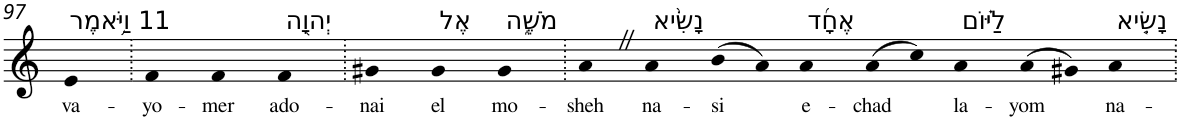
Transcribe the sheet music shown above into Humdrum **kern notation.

**kern	**text
*part1	*part1
*staff1	*staff1
*I"Piano	*
*I'Pno	*
!!LO:PB:g=z
*clefG2	*
*k[]	*
=97	=97
!LO:TX:a:t=11 וַיֹּ֥אמֶר	!
!	!LO:LY:b
4e	va-
=98.	=98.
!	!LO:LY:b
4f	-yo-
!	!LO:LY:b
4f	-mer
!LO:TX:a:t=יְהוָ֖ה	!
!	!LO:LY:b
4f	ado-
=99.	=99.
!	!LO:LY:b
4g#X	-nai
!LO:TX:a:t=אֶל	!
!	!LO:LY:b
4g#	el
!LO:TX:a:t=מֹשֶׁ֑ה	!
!	!LO:LY:b
4g#	mo-
=100.	=100.
!	!LO:LY:b
4aZ	-sheh
!LO:TX:a:t=נָשִׂ֨יא	!
!	!LO:LY:b
4a	na-
!	!LO:LY:b
(>8b	-si
8a)	.
!LO:TX:a:t=אֶחָ֜ד	!
!	!LO:LY:b
4a	e-
!	!LO:LY:b
(>8a	-chad
8cc)	.
!LO:TX:a:t=לַיּ֗וֹם	!
!	!LO:LY:b
4a	la-
!	!LO:LY:b
(>8a	-yom
8g#X)	.
!LO:TX:a:t=נָשִׂ֤יא	!
!	!LO:LY:b
4a	na-
=.	=.
*-	*-
